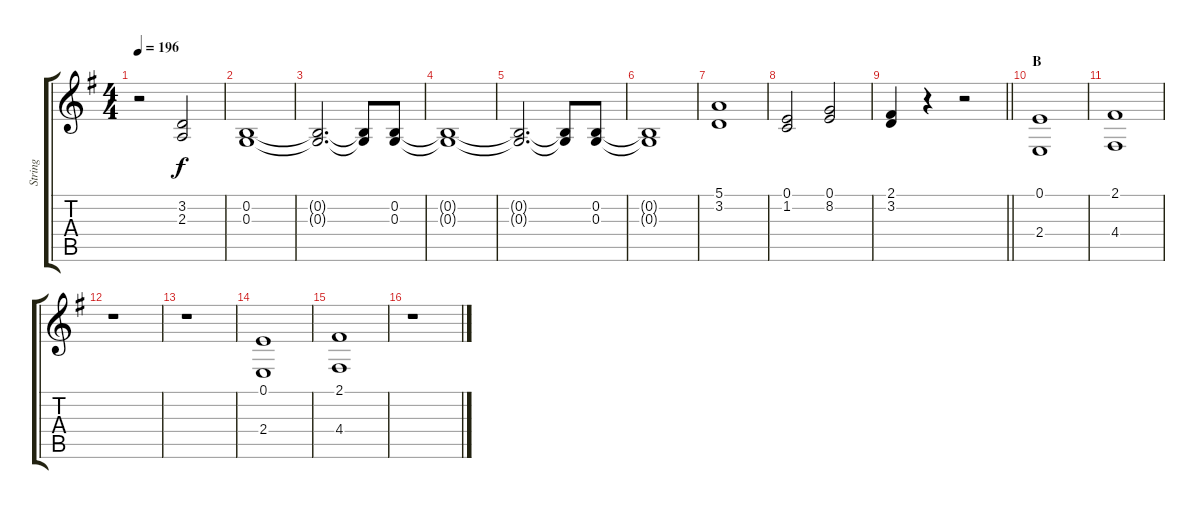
\track ("String" "String") {instrument stringensemble1}
\staff {score tabs}
\tuning (E4 B3 G3 D3 A2 E2) {hide}
\ts (4 4)
\tempo 196
\clef g2
\ks g
r.2{dy f} (3.2 2.3).2 |
(0.2 0.3).1 |
(0.2{t} 0.3{t}).2{d} (0.2{t} 0.3{t}).8 (0.2 0.3).8 |
(0.2{t} 0.3{t}).1 |
(0.2{t} 0.3{t}).2{d} (0.2{t} 0.3{t}).8 (0.2 0.3).8 |
(0.2{t} 0.3{t}).1 |
(5.1 3.2).1 |
(0.1 1.2).2 (0.1 8.2).2 |
\barLineRight lightlight
(2.1 3.2).4 r.4 r.2 |
\section ("" "B")
(0.1 2.4).1 |
(2.1 4.4).1 |
r.1 |
r.1 |
(0.1 2.4).1 |
(2.1 4.4).1 |
r.1
